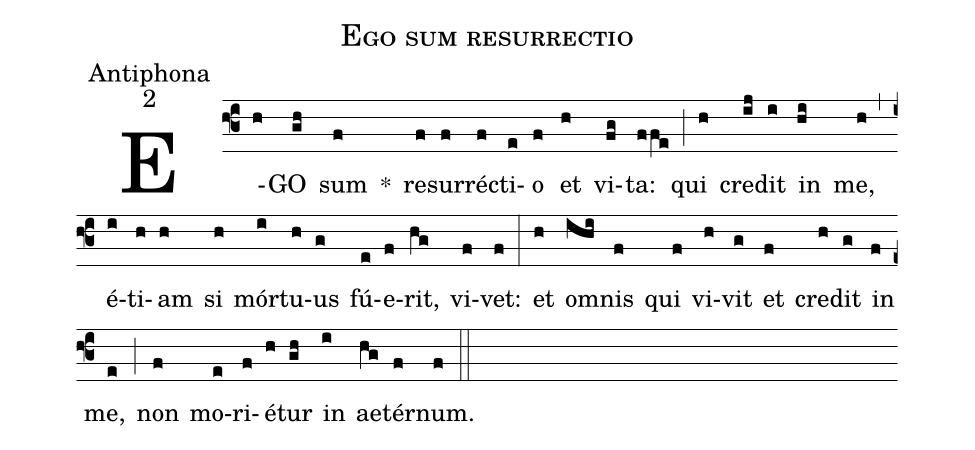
name:Ego sum resurrectio;
office-part:Antiphona;
mode:2;
%%
(f3) E(h)GO(gh) sum(f) *() re(f)sur(f)ré(f)cti(e)o(f) et(h) vi(fg)ta:(ffe) (;) qui(h) cre(ij)dit(i) in(hi) me,(h) (,) é(i)ti(h)am(h) si(h) mór(i)tu(h)us(g) fú(e)e(f)rit,(hg) vi(f)vet:(f) (:) et(h) o(ihi)mnis(f) qui(f) vi(h)vit(g) et(f) cre(h)dit(g) in(f) me,(e) (;) non(f) mo(e)ri(f)é(h)tur(gh) in(i) ae(hg)tér(f)num.(f) (::)
